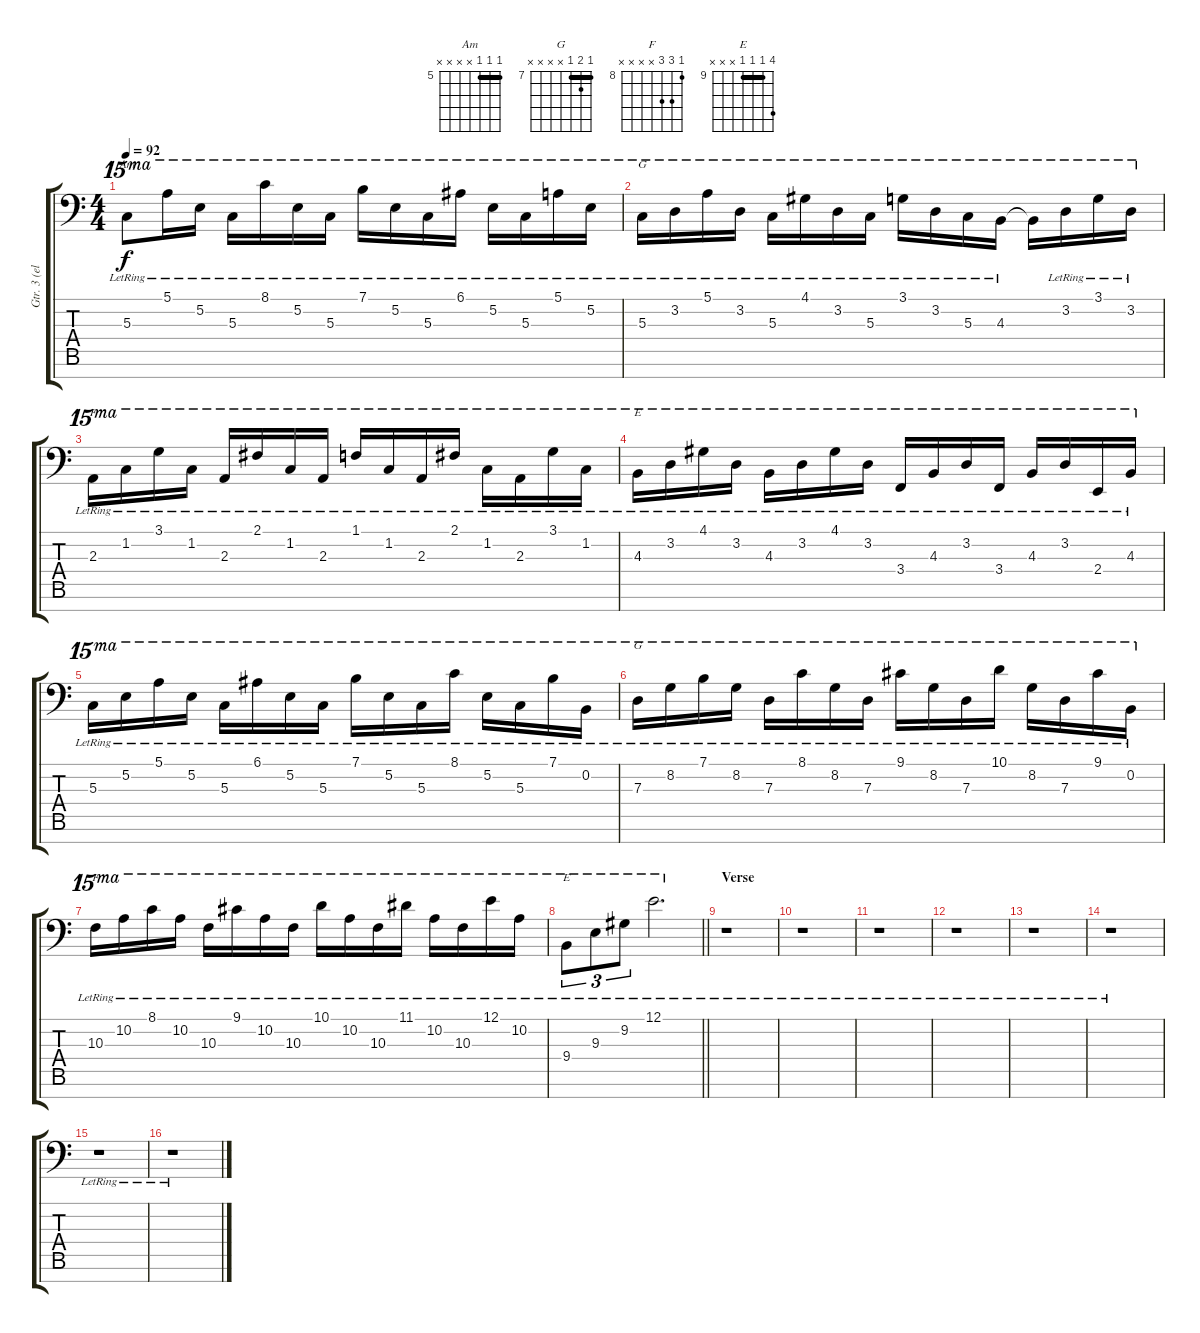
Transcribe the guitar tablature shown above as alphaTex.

\track ("Gtr. 3 (elec.)" "Gtr. 3 (el") {instrument electricguitarjazz}
\staff {score tabs}
\tuning (E4 B3 G3 D3 A2 E2 A1) {hide}
\chord ("Am" 5 5 5 x x x x) {firstfret 5 barre 5}
\chord ("G" 3 3 4 x x x x) {firstfret 3 barre 3}
\chord ("F" 1 1 2 x x x x) {barre 1}
\chord ("E" 4 5 4 x x x x) {firstfret 4 barre 4}
\chord ("G" 7 8 7 x x x x) {firstfret 7 barre 7}
\chord ("F" 8 10 10 x x x x) {firstfret 8}
\chord ("E" 12 9 9 9 x x x) {firstfret 9 barre 9}
\ts (4 4)
\tempo 92
\clef f4
\ks c
5.3{lr}.8{ch "Am" ot 15ma dy f} 5.1{lr}.16{ot 15ma} 5.2{lr}.16{ot 15ma} 5.3{lr}.16{ot 15ma} 8.1{lr}.16{ot 15ma} 5.2{lr}.16{ot 15ma} 5.3{lr}.16{ot 15ma} 7.1{lr}.16{ot 15ma} 5.2{lr}.16{ot 15ma} 5.3{lr}.16{ot 15ma} 6.1{lr}.16{ot 15ma} 5.2{lr}.16{ot 15ma} 5.3{lr}.16{ot 15ma} 5.1{lr}.16{ot 15ma} 5.2{lr}.16{ot 15ma} |
5.3{lr}.16{ch "G" ot 15ma} 3.2{lr}.16{ot 15ma} 5.1{lr}.16{ot 15ma} 3.2{lr}.16{ot 15ma} 5.3{lr}.16{ot 15ma} 4.1{lr}.16{ot 15ma} 3.2{lr}.16{ot 15ma} 5.3{lr}.16{ot 15ma} 3.1{lr}.16{ot 15ma} 3.2{lr}.16{ot 15ma} 5.3{lr}.16{ot 15ma} 4.3{lr}.16{ot 15ma} 4.3{t}.16{ot 15ma} 3.2{lr}.16{ot 15ma} 3.1{lr}.16{ot 15ma} 3.2{lr}.16{ot 15ma} |
2.3{lr}.16{ch "F" ot 15ma} 1.2{lr}.16{ot 15ma} 3.1{lr}.16{ot 15ma} 1.2{lr}.16{ot 15ma} 2.3{lr}.16{ot 15ma} 2.1{lr}.16{ot 15ma} 1.2{lr}.16{ot 15ma} 2.3{lr}.16{ot 15ma} 1.1{lr}.16{ot 15ma} 1.2{lr}.16{ot 15ma} 2.3{lr}.16{ot 15ma} 2.1{lr}.16{ot 15ma} 1.2{lr}.16{ot 15ma} 2.3{lr}.16{ot 15ma} 3.1{lr}.16{ot 15ma} 1.2{lr}.16{ot 15ma} |
4.3{lr}.16{ch "E" ot 15ma} 3.2{lr}.16{ot 15ma} 4.1{lr}.16{ot 15ma} 3.2{lr}.16{ot 15ma} 4.3{lr}.16{ot 15ma} 3.2{lr}.16{ot 15ma} 4.1{lr}.16{ot 15ma} 3.2{lr}.16{ot 15ma} 3.4{lr}.16{ot 15ma} 4.3{lr}.16{ot 15ma} 3.2{lr}.16{ot 15ma} 3.4{lr}.16{ot 15ma} 4.3{lr}.16{ot 15ma} 3.2{lr}.16{ot 15ma} 2.4{lr}.16{ot 15ma} 4.3{lr}.16{ot 15ma} |
5.3{lr}.16{ot 15ma} 5.2{lr}.16{ot 15ma} 5.1{lr}.16{ot 15ma} 5.2{lr}.16{ot 15ma} 5.3{lr}.16{ot 15ma} 6.1{lr}.16{ot 15ma} 5.2{lr}.16{ot 15ma} 5.3{lr}.16{ot 15ma} 7.1{lr}.16{ot 15ma} 5.2{lr}.16{ot 15ma} 5.3{lr}.16{ot 15ma} 8.1{lr}.16{ot 15ma} 5.2{lr}.16{ot 15ma} 5.3{lr}.16{ot 15ma} 7.1{lr}.16{ot 15ma} 0.2{lr}.16{ot 15ma} |
7.3{lr}.16{ch "G" ot 15ma} 8.2{lr}.16{ot 15ma} 7.1{lr}.16{ot 15ma} 8.2{lr}.16{ot 15ma} 7.3{lr}.16{ot 15ma} 8.1{lr}.16{ot 15ma} 8.2{lr}.16{ot 15ma} 7.3{lr}.16{ot 15ma} 9.1{lr}.16{ot 15ma} 8.2{lr}.16{ot 15ma} 7.3{lr}.16{ot 15ma} 10.1{lr}.16{ot 15ma} 8.2{lr}.16{ot 15ma} 7.3{lr}.16{ot 15ma} 9.1{lr}.16{ot 15ma} 0.2{lr}.16{ot 15ma} |
10.3{lr}.16{ch "F" ot 15ma} 10.2{lr}.16{ot 15ma} 8.1{lr}.16{ot 15ma} 10.2{lr}.16{ot 15ma} 10.3{lr}.16{ot 15ma} 9.1{lr}.16{ot 15ma} 10.2{lr}.16{ot 15ma} 10.3{lr}.16{ot 15ma} 10.1{lr}.16{ot 15ma} 10.2{lr}.16{ot 15ma} 10.3{lr}.16{ot 15ma} 11.1{lr}.16{ot 15ma} 10.2{lr}.16{ot 15ma} 10.3{lr}.16{ot 15ma} 12.1{lr}.16{ot 15ma} 10.2{lr}.16{ot 15ma} |
\barLineRight lightlight
9.4{lr}.8{tu (3 2) ch "E" ot 15ma} 9.3{lr}.8{tu (3 2) ot 15ma} 9.2{lr}.8{tu (3 2) ot 15ma} 12.1{lr}.2{d ot 15ma} |
\section ("" "Verse")
r.1 |
r.1 |
r.1 |
r.1 |
r.1 |
r.1 |
r.1 |
r.1
